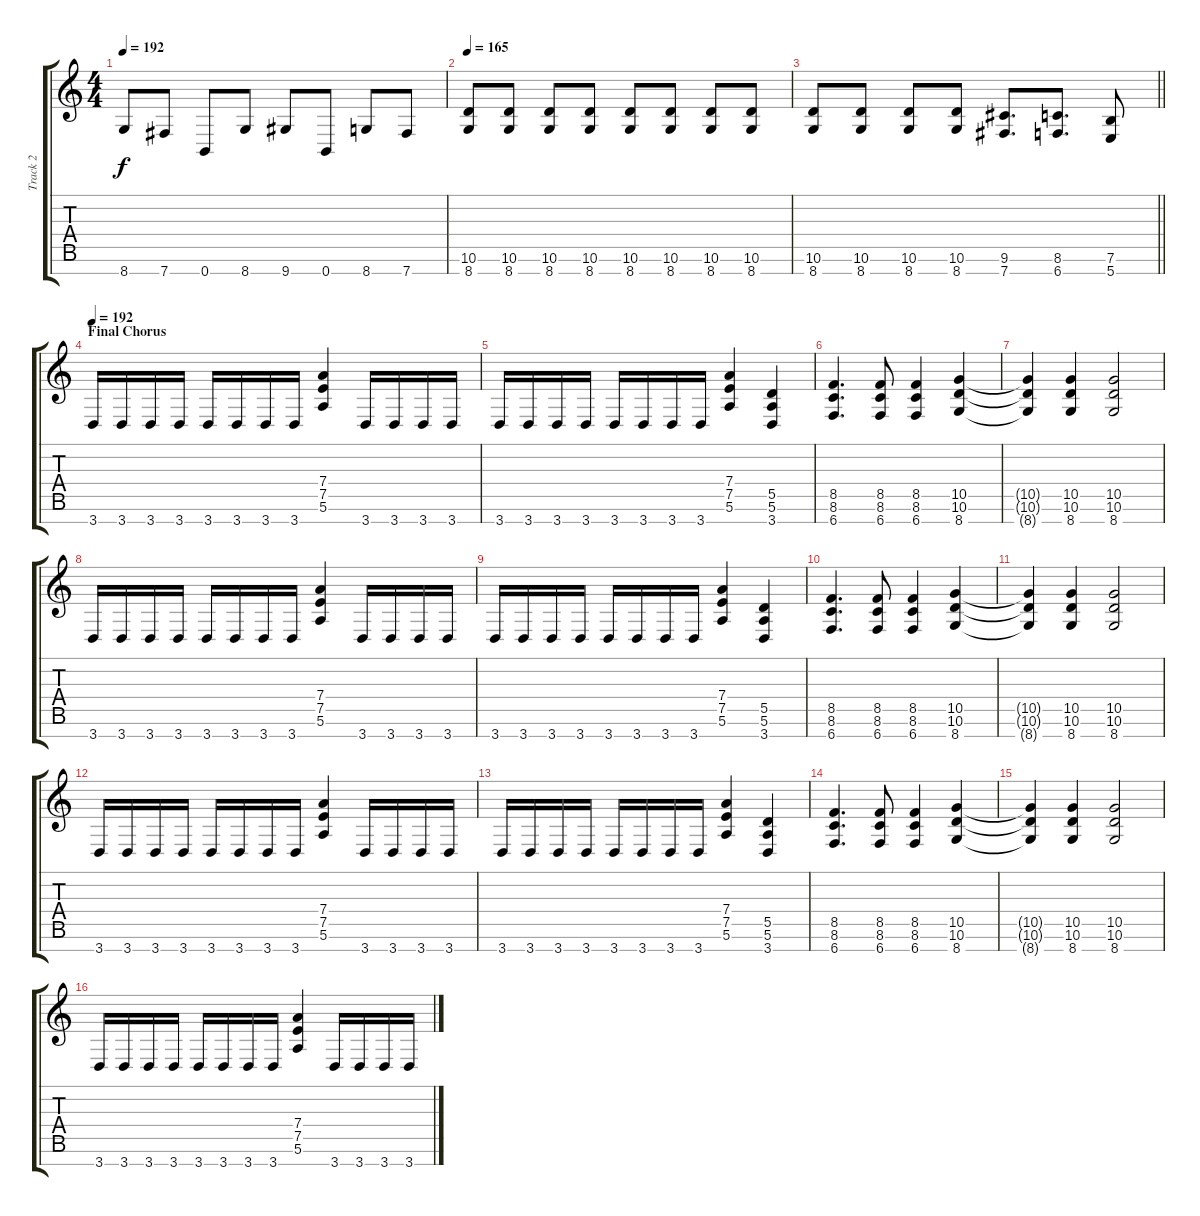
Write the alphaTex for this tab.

\track ("Track 2" "Track 2") {instrument distortionguitar}
\staff {score tabs}
\tuning (E4 B3 G3 D3 A2 E2 B1) {hide}
\ts (4 4)
\tempo 192
\clef g2
\ks c
8.7.8{dy f} 7.7.8 0.7.8 8.7.8 9.7.8 0.7.8 8.7.8 7.7.8 |
\tempo 165
(10.6 8.7).8 (10.6 8.7).8 (10.6 8.7).8 (10.6 8.7).8 (10.6 8.7).8 (10.6 8.7).8 (10.6 8.7).8 (10.6 8.7).8 |
\barLineRight lightlight
(10.6 8.7).8 (10.6 8.7).8 (10.6 8.7).8 (10.6 8.7).8 (9.6 7.7).8{d} (8.6 6.7).8{d} (7.6 5.7).8 |
\section ("" "Final Chorus")
\tempo 192
3.7.16 3.7.16 3.7.16 3.7.16 3.7.16 3.7.16 3.7.16 3.7.16 (7.4 7.5 5.6).4 3.7.16 3.7.16 3.7.16 3.7.16 |
3.7.16 3.7.16 3.7.16 3.7.16 3.7.16 3.7.16 3.7.16 3.7.16 (7.4 7.5 5.6).4 (5.5 5.6 3.7).4 |
(8.5 8.6 6.7).4{d} (8.5 8.6 6.7).8 (8.5 8.6 6.7).4 (10.5 10.6 8.7).4 |
(10.5{t} 10.6{t} 8.7{t}).4 (10.5 10.6 8.7).4 (10.5 10.6 8.7).2 |
3.7.16 3.7.16 3.7.16 3.7.16 3.7.16 3.7.16 3.7.16 3.7.16 (7.4 7.5 5.6).4 3.7.16 3.7.16 3.7.16 3.7.16 |
3.7.16 3.7.16 3.7.16 3.7.16 3.7.16 3.7.16 3.7.16 3.7.16 (7.4 7.5 5.6).4 (5.5 5.6 3.7).4 |
(8.5 8.6 6.7).4{d} (8.5 8.6 6.7).8 (8.5 8.6 6.7).4 (10.5 10.6 8.7).4 |
(10.5{t} 10.6{t} 8.7{t}).4 (10.5 10.6 8.7).4 (10.5 10.6 8.7).2 |
3.7.16 3.7.16 3.7.16 3.7.16 3.7.16 3.7.16 3.7.16 3.7.16 (7.4 7.5 5.6).4 3.7.16 3.7.16 3.7.16 3.7.16 |
3.7.16 3.7.16 3.7.16 3.7.16 3.7.16 3.7.16 3.7.16 3.7.16 (7.4 7.5 5.6).4 (5.5 5.6 3.7).4 |
(8.5 8.6 6.7).4{d} (8.5 8.6 6.7).8 (8.5 8.6 6.7).4 (10.5 10.6 8.7).4 |
(10.5{t} 10.6{t} 8.7{t}).4 (10.5 10.6 8.7).4 (10.5 10.6 8.7).2 |
3.7.16 3.7.16 3.7.16 3.7.16 3.7.16 3.7.16 3.7.16 3.7.16 (7.4 7.5 5.6).4 3.7.16 3.7.16 3.7.16 3.7.16
